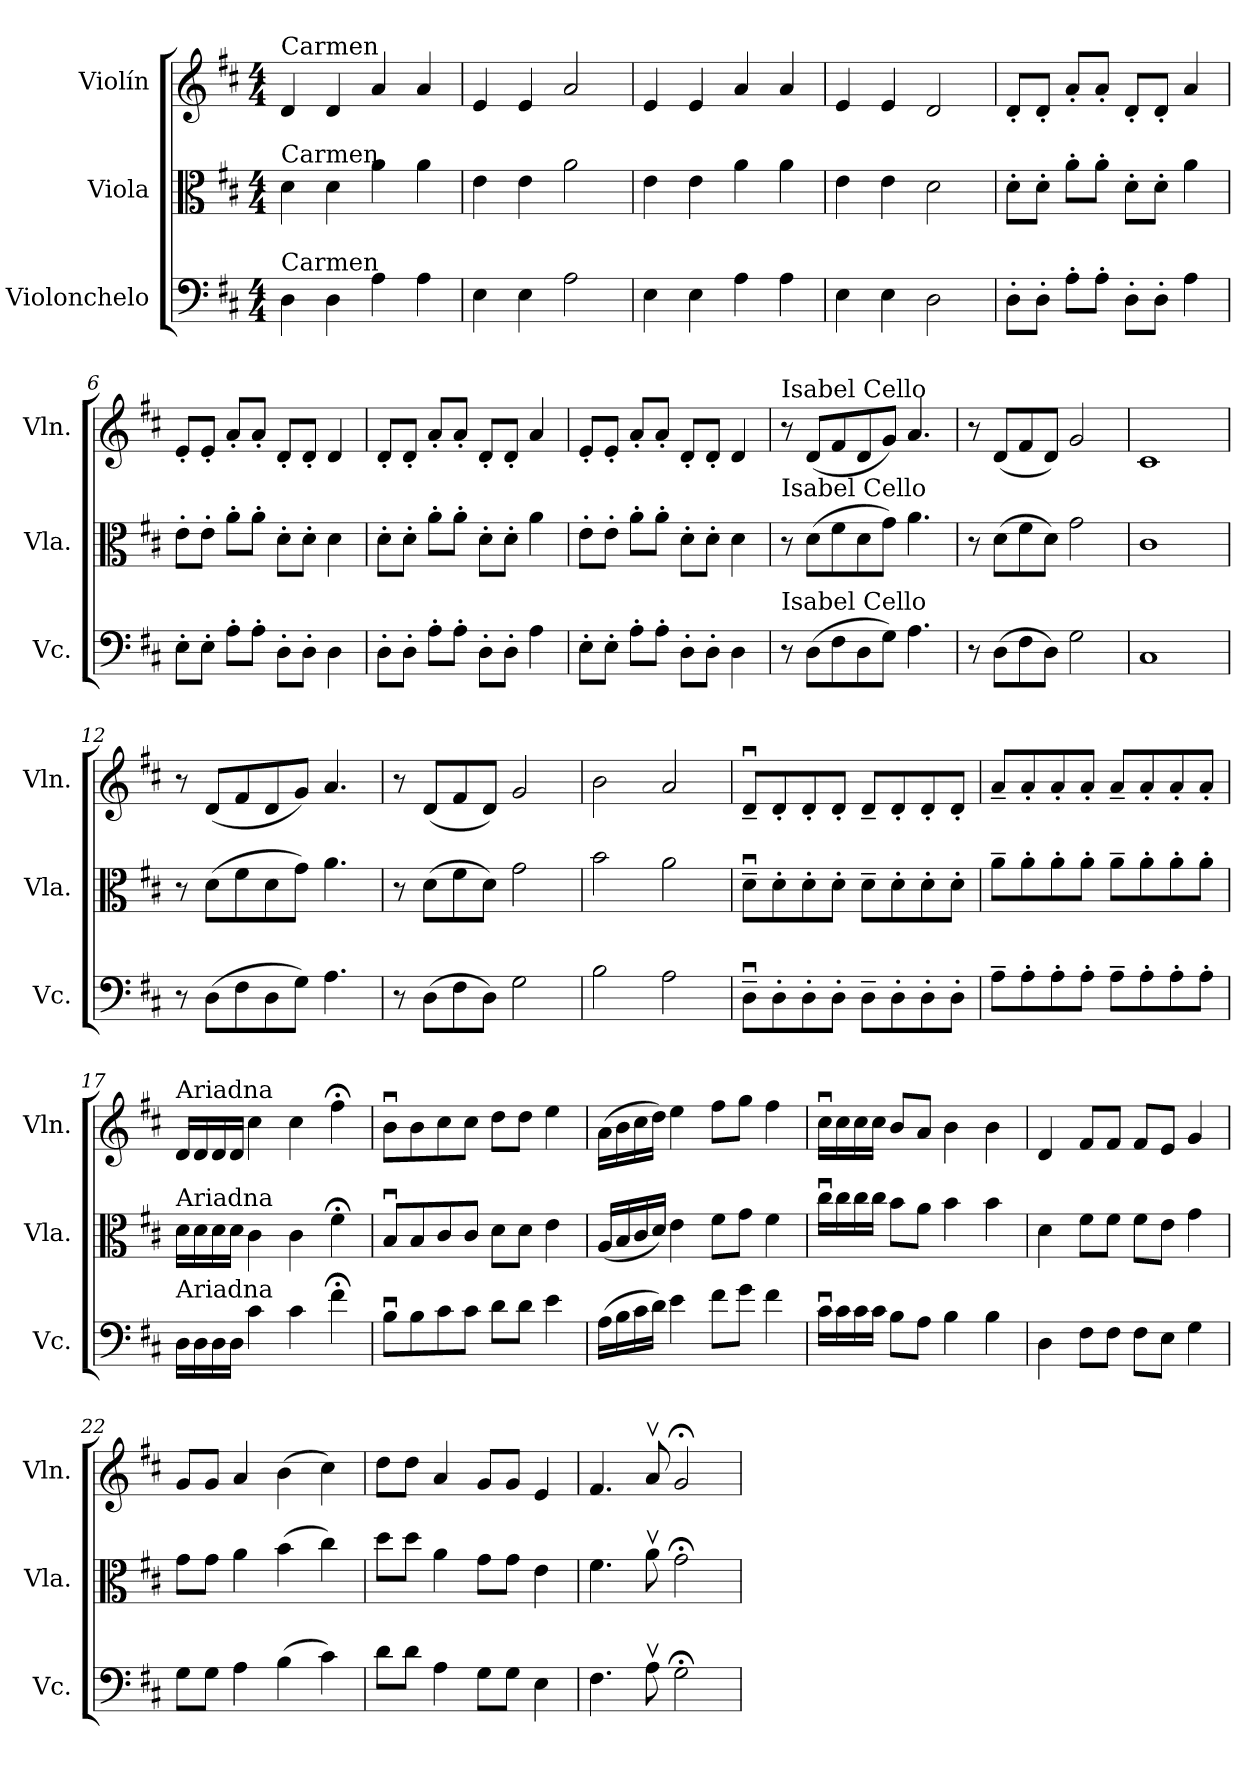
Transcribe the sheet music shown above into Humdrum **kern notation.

**kern	**kern	**kern
*part3	*part2	*part1
*staff3	*staff2	*staff1
*I"Violonchelo	*I"Viola	*I"Violín
*I'Vc.	*I'Vla.	*I'Vln.
*clefF4	*clefC3	*clefG2
*k[f#c#]	*k[f#c#]	*k[f#c#]
*M4/4	*M4/4	*M4/4
*MM90	*MM90	*MM90
=1	=1	=1
!	!	!LO:TX:a:t=Carmen
!	!LO:TX:a:t=Carmen	!
!LO:TX:a:t=Carmen	!	!
4D\	4d\	4d/
4D\	4d\	4d/
4A\	4a\	4a/
4A\	4a\	4a/
=2	=2	=2
4E\	4e\	4e/
4E\	4e\	4e/
2A\	2a\	2a/
=3	=3	=3
4E\	4e\	4e/
4E\	4e\	4e/
4A\	4a\	4a/
4A\	4a\	4a/
=4	=4	=4
4E\	4e\	4e/
4E\	4e\	4e/
2D\	2d\	2d/
!!LO:LB:g=z
=5	=5	=5
8D'\L	8d'\L	8d'/L
8D'\J	8d'\J	8d'/J
8A'\L	8a'\L	8a'/L
8A'\J	8a'\J	8a'/J
8D'\L	8d'\L	8d'/L
8D'\J	8d'\J	8d'/J
4A\	4a\	4a/
=6	=6	=6
8E'\L	8e'\L	8e'/L
8E'\J	8e'\J	8e'/J
8A'\L	8a'\L	8a'/L
8A'\J	8a'\J	8a'/J
8D'\L	8d'\L	8d'/L
8D'\J	8d'\J	8d'/J
4D\	4d\	4d/
=7	=7	=7
8D'\L	8d'\L	8d'/L
8D'\J	8d'\J	8d'/J
8A'\L	8a'\L	8a'/L
8A'\J	8a'\J	8a'/J
8D'\L	8d'\L	8d'/L
8D'\J	8d'\J	8d'/J
4A\	4a\	4a/
=8	=8	=8
8E'\L	8e'\L	8e'/L
8E'\J	8e'\J	8e'/J
8A'\L	8a'\L	8a'/L
8A'\J	8a'\J	8a'/J
8D'\L	8d'\L	8d'/L
8D'\J	8d'\J	8d'/J
4D\	4d\	4d/
!!LO:LB:g=z
=9	=9	=9
!	!	!LO:TX:a:t=Isabel Cello
!	!LO:TX:a:t=Isabel Cello	!
!LO:TX:a:t=Isabel Cello	!	!
8r	8r	8r
(>8D\L	(>8d\L	(<8d/L
8F#\	8f#\	8f#/
8D\	8d\	8d/
8G\J)	8g\J)	8g/J)
4.A\	4.a\	4.a/
=10	=10	=10
8r	8r	8r
(>8D\L	(>8d\L	(<8d/L
8F#\	8f#\	8f#/
8D\J)	8d\J)	8d/J)
2G\	2g\	2g/
=11	=11	=11
1C#	1c#	1c#
=12	=12	=12
8r	8r	8r
(>8D\L	(>8d\L	(<8d/L
8F#\	8f#\	8f#/
8D\	8d\	8d/
8G\J)	8g\J)	8g/J)
4.A\	4.a\	4.a/
!!LO:LB:g=z
=13	=13	=13
8r	8r	8r
(>8D\L	(>8d\L	(<8d/L
8F#\	8f#\	8f#/
8D\J)	8d\J)	8d/J)
2G\	2g\	2g/
=14	=14	=14
2B\	2b\	2b\
2A\	2a\	2a/
=15	=15	=15
8Du~\L	8du~\L	8du~/L
8D'\	8d'\	8d'/
8D'\	8d'\	8d'/
8D'\J	8d'\J	8d'/J
8D~\L	8d~\L	8d~/L
8D'\	8d'\	8d'/
8D'\	8d'\	8d'/
8D'\J	8d'\J	8d'/J
=16	=16	=16
8A~\L	8a~\L	8a~/L
8A'\	8a'\	8a'/
8A'\	8a'\	8a'/
8A'\J	8a'\J	8a'/J
8A~\L	8a~\L	8a~/L
8A'\	8a'\	8a'/
8A'\	8a'\	8a'/
8A'\J	8a'\J	8a'/J
!!LO:PB:g=z
=17	=17	=17
!	!	!LO:TX:a:t=Ariadna
!	!LO:TX:a:t=Ariadna	!
!LO:TX:a:t=Ariadna	!	!
16D\LL	16d\LL	16d/LL
16D\	16d\	16d/
16D\	16d\	16d/
16D\JJ	16d\JJ	16d/JJ
4c#\	4c#\	4cc#\
4c#\	4c#\	4cc#\
4f#;<\	4f#;<\	4ff#;<\
=18	=18	=18
8Bu\L	8Bu/L	8bu\L
8B\	8B/	8b\
8c#\	8c#/	8cc#\
8c#\J	8c#/J	8cc#\J
8d\L	8d\L	8dd\L
8d\J	8d\J	8dd\J
4e\	4e\	4ee\
=19	=19	=19
(>16A\LL	(<16A/LL	(>16a\LL
16B\	16B/	16b\
16c#\	16c#/	16cc#\
16d\JJ)	16d/JJ)	16dd\JJ)
4e\	4e\	4ee\
8f#\L	8f#\L	8ff#\L
8g\J	8g\J	8gg\J
4f#\	4f#\	4ff#\
=20	=20	=20
16c#u\LL	16cc#u\LL	16cc#u\LL
16c#\	16cc#\	16cc#\
16c#\	16cc#\	16cc#\
16c#\JJ	16cc#\JJ	16cc#\JJ
8B\L	8b\L	8b/L
8A\J	8a\J	8a/J
4B\	4b\	4b\
4B\	4b\	4b\
!!LO:LB:g=z
=21	=21	=21
4D\	4d\	4d/
8F#\L	8f#\L	8f#/L
8F#\J	8f#\J	8f#/J
8F#\L	8f#\L	8f#/L
8E\J	8e\J	8e/J
4G\	4g\	4g/
=22	=22	=22
8G\L	8g\L	8g/L
8G\J	8g\J	8g/J
4A\	4a\	4a/
(>4B\	(>4b\	(>4b\
4c#\)	4cc#\)	4cc#\)
=23	=23	=23
8d\L	8dd\L	8dd\L
8d\J	8dd\J	8dd\J
4A\	4a\	4a/
8G\L	8g\L	8g/L
8G\J	8g\J	8g/J
4E\	4e\	4e/
=24	=24	=24
4.F#\	4.f#\	4.f#/
8Av\	8av\	8av/
2G;<\	2g;<\	2g;</
=	=	=
*-	*-	*-
